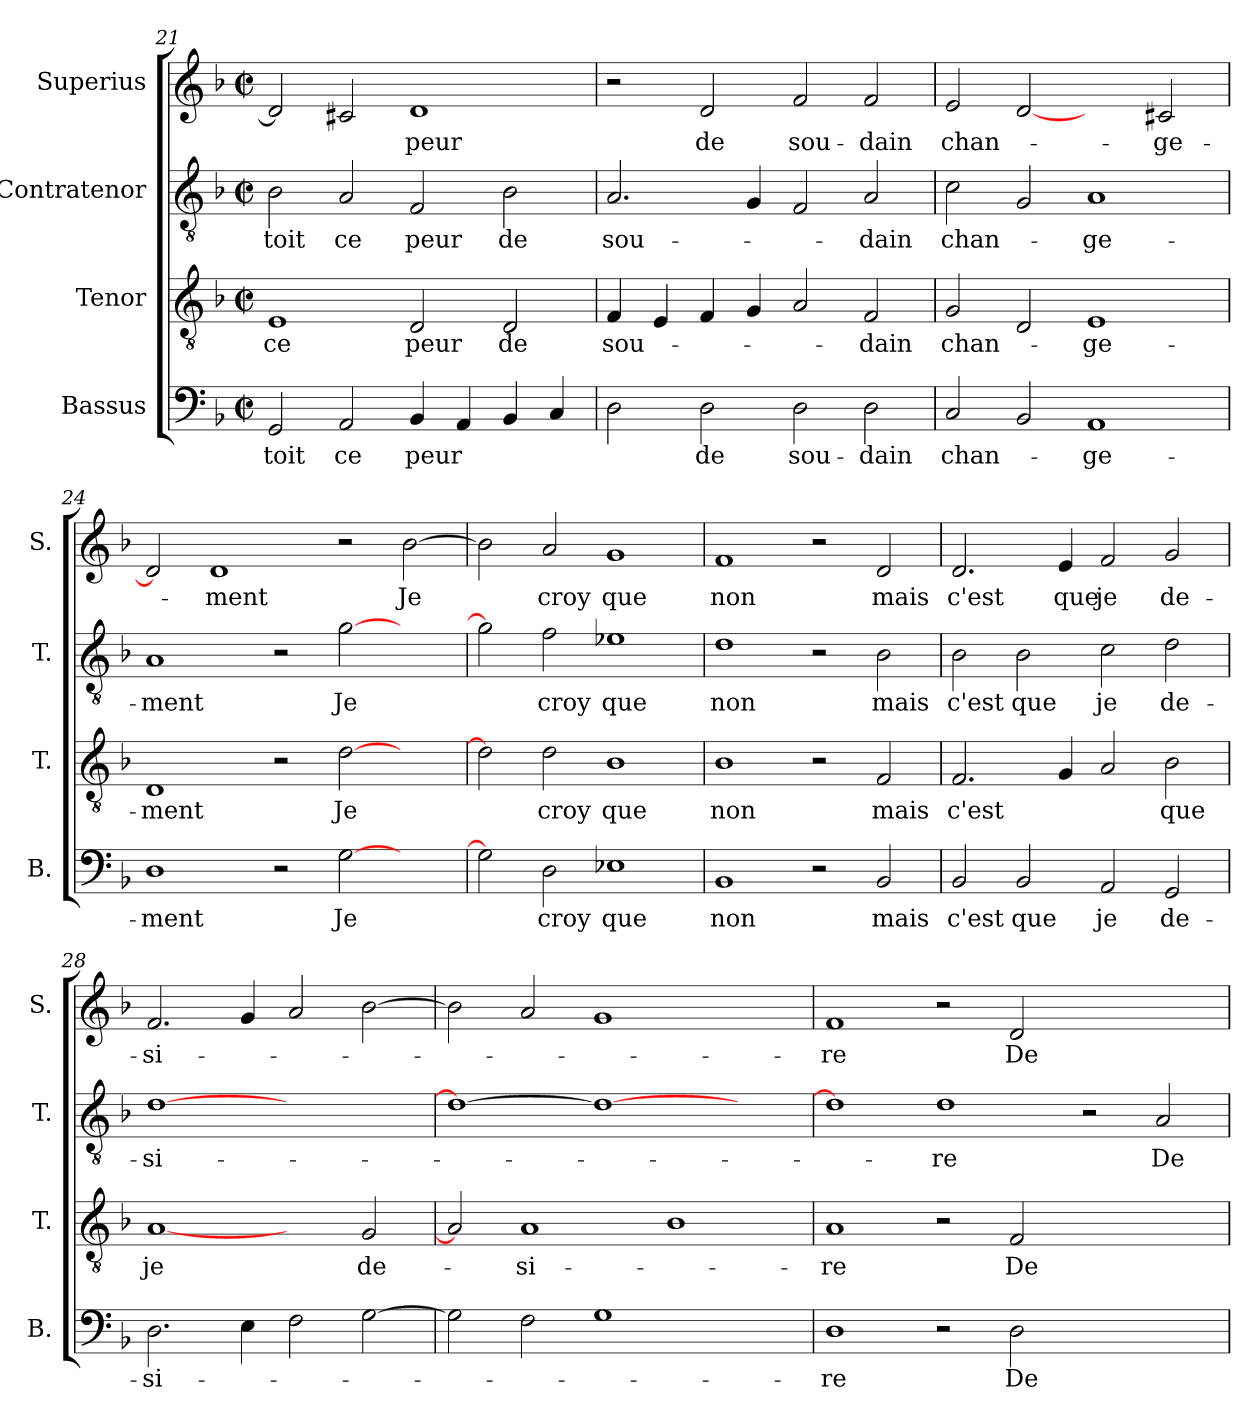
**kern	**text	**kern	**text	**kern	**text	**kern	**text
*part4	*part4	*part3	*part3	*part2	*part2	*part1	*part1
*staff4	*staff4	*staff3	*staff3	*staff2	*staff2	*staff1	*staff1
*I"Bassus	*	*I"Tenor	*	*I"Contratenor	*	*I"Superius	*
*I'B.	*	*I'T.	*	*I'T.	*	*I'S.	*
*clefF4	*	*clefGv2	*	*clefGv2	*	*clefG2	*
*k[b-]	*	*k[b-]	*	*k[b-]	*	*k[b-]	*
*F:	*	*F:	*	*F:	*	*F:	*
*M2/2	*	*M2/2	*	*M2/2	*	*M2/2	*
*met(c|)	*	*met(c|)	*	*met(c|)	*	*met(c|)	*
=21	=21	=21	=21	=21	=21	=21	=21
2GG/	-toit	1E/	ce	2B-\	-toit	2d/]	.
2AA/	ce	.	.	2A/	ce	2c#X/	.
4BB-/	peur	2D/	peur	2F/	peur	1d/	peur
4AA/	.	.	.	.	.	.	.
4BB-/	.	2D/	de	2B-\	de	.	.
4C/	.	.	.	.	.	.	.
=22	=22	=22	=22	=22	=22	=22	=22
2D\	.	4F/	sou-	2.A/	sou-	2r	.
.	.	4E/	.	.	.	.	.
2D\	de	4F/	.	.	.	2d/	de
.	.	4G/	.	4G/	.	.	.
2D\	sou-	2A/	.	2F/	.	2f/	sou-
2D\	-dain	2F/	-dain	2A/	-dain	2f/	-dain
=23	=23	=23	=23	=23	=23	=23	=23
2C/	chan-	2G/	chan-	2c\	chan-	2e/	chan-
2BB-/	.	2D/	.	2G/	.	[2d/	.
1AA/	-ge-	1E/	-ge-	1A/	-ge-	2ryy	.
.	.	.	.	.	.	2c#X/	-ge-
=24	=24	=24	=24	=24	=24	=24	=24
1D\	-ment	1D/	-ment	1A/	-ment	2d/]	.
.	.	.	.	.	.	1d/	-ment
2r	.	2r	.	2r	.	.	.
[2G\	Je	[2d\	Je	[2g\	Je	2r	.
2ryy	.	2ryy	.	2ryy	.	[2b-\	Je
=25	=25	=25	=25	=25	=25	=25	=25
2G\]	.	2d\]	.	2g\]	.	2b-\]	.
2D\	croy	2d\	croy	2f\	croy	2a/	croy
1E-X\	que	1B-\	que	1e-X\	que	1g/	que
!!LO:LB:g=z
=26	=26	=26	=26	=26	=26	=26	=26
1BB-/	non	1B-\	non	1d\	non	1f/	non
2r	.	2r	.	2r	.	2r	.
2BB-/	mais	2F/	mais	2B-\	mais	2d/	mais
=27	=27	=27	=27	=27	=27	=27	=27
2BB-/	c'est	2.F/	c'est	2B-\	c'est	2.d/	c'est
2BB-/	que	.	.	2B-\	que	.	.
.	.	4G/	.	.	.	4e/	que
2AA/	je	2A/	.	2c\	je	2f/	je
2GG/	de-	2B-\	que	2d\	de-	2g/	de-
=28	=28	=28	=28	=28	=28	=28	=28
2.D\	-si-	[1A/	je	[1d\	-si-	2.f/	-si-
4E\	.	.	.	.	.	4g/	.
2F\	.	2ryy	.	1ryy	.	2a/	.
[2G\	.	2G/	de-	.	.	[2b-\	.
=29	=29	=29	=29	=29	=29	=29	=29
2G\]	.	2A/]	.	1d\_	.	2b-\]	.
2F\	.	1A/	-si-	.	.	2a/	.
1G\	.	.	.	1d\_	.	1g/	.
.	.	1B-\	.	.	.	.	.
2ryy	.	.	.	2ryy	.	2ryy	.
=30	=30	=30	=30	=30	=30	=30	=30
1D\	-re	1A/	-re	1d\]	.	1f/	-re
2r	.	2r	.	1d\	-re	2r	.
2D\	De	2F/	De	.	.	2d/	De
1ryy	.	1ryy	.	2r	.	1ryy	.
.	.	.	.	2A/	De	.	.
=	=	=	=	=	=	=	=
*-	*-	*-	*-	*-	*-	*-	*-
